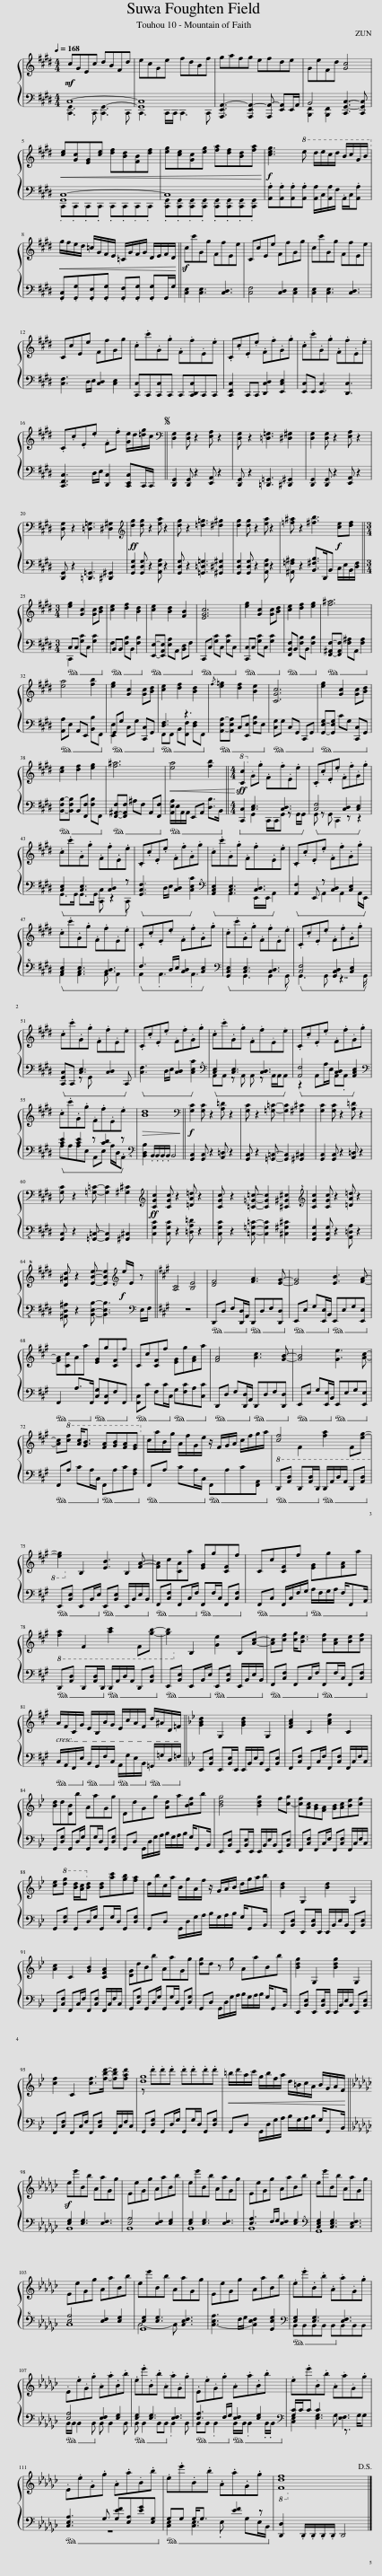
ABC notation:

X:1
%%score { ( 1 4 ) | ( 2 3 5 ) }
L:1/8
Q:1/4=168
M:4/4
I:linebreak $
K:E
V:1 treble
V:4 treble
V:2 bass
V:3 bass
V:5 bass
V:1
!mf! cGEc dBFd | ecGe fdBf | gafg efde | GeFd [Gc]4 |$!<(! [ce][Gc][EG][ce] [df][Bd][FB][df] | %5
 [eg][ce][Gc][eg] [fa][df][Bd][fa]!<)! |!f! [ceg]3!8va(! e' d'/e'/c'/d'/ b/c'/g/b/!8va)! |$!<(! g/f/e/d/ =c/G/F/E/ =C/G/F/G/ D/E/F/D/!<)! || cc'Gg FfEe | CcEe FfGg | %10
 cc'Gg FfEe |$ CcEe FfGg | .c.c'.G.g .F.f.E.e | .C.c.E.e .F.f.G.g | .c.c'.G.g .F.f.E.e |$ %15
 .C.c.E.e .F.f [Ge]/d/[=dg]/c/ ||[K:bass]S [D,G,]2 [D,G,] z2 [E,A,] z2 | [D,G,] z2 [=D,=G,]3 [^D,^G,]2 | [D,G,]2 [D,G,] z2 [E,A,] z2 |$ [D,G,] z2 [=D,=G,]3 [^D,^G,]2 | %20
[K:treble]!ff! [dg]2 [dg] z2 [ea] z2 | [dg] z2 [=d=g]3 [^d^g]2 | [dg]2 [dg] z2 [ea] z2 | [=f^a] z2 [^fb]3!f! [ce][df] ||$[M:3/4] [eg]2 [Gc]2 [Gc][Bd] | %25
 [ce]2 [df]2 [Bd]2 | [ce]2 [Bd]2 [FB]2 | [EGc]6 | [eg]2 [Gc]2 [Gc][Bd] | [ce]2 [df]2 [eg]2 | %30
 [f^a]6 |$ [ea]4 [fb]2 | [eg]2 [Gc]2 [Gc][Bd] | [ce]2 [df]2 [Bd]2 |{/f} [e=g]2 [df]2 [Be]2 | %35
 [CGc]6 | [eg]2 [Gc]2 [Gc][Bd] |$ [ce]2 [df]2 [eg]2 | [f^a]6 |!<(! [ea]4 [fb]2!<)! || %40
[M:4/4]!8va(! [cc']2!8va)! .G.g .F.f.E.e | .C.c.E.e .F.f.G.g |$ .c.c'.G.g .F.f.E.e | .C.c.E.e .F.f.G.g | .c.c'.G.g .F.f.E.e | %45
 .C.c.E.e .F.f.G.g |$ .c.c'.G.g .F.f.E.e | .C.c.E.e .F.f.G.g | .c.c'.G.g .F.f.E.e | .C.c.E.e .F.f.G.g |$ %50
 .c.c'.G.g .F.f.E.e | .C.c.E.e .F.f.G.g | .c.c'.G.g .F.f.E.e | .C.c.E.e .F.f.G.g |$ .c.c'.G.g .F.f.E.e | %55
!>(! [Bd]8!>)! ||[K:bass]!f! [G,C]2 [G,C] z2 [A,=D] z2 | [G,C] z2 [=G,=C]- [G,C]2 [^G,^C]2 | [G,C]2 [G,C] z2 [A,=D] z2 |$ [G,C] z2 [=G,=C]- [G,C]2 [^G,^C]2 | %60
[K:treble]!ff! [CGc]2 [CGc] z2 [=DA=d] z2 | [CGc] z2 [=C=G=c]- [CGc]2 [^C^G^c]2 |[K:treble+8] [CGc]2 [CGc] z2 [=DA=d] z2 |$ [D^Ad] z2 [EBe]- [EBe]2[K:treble]!f! e/E/ z ||[K:A] [A,C]4 [B,E]4 | %65
 [DF]4 [FA]3 [EG]- | [EG]4 [EB]3 [FA]- |$ [FA][Cc]Aa [EG]g[CF]f | Cc[CF]f [EG]g[FA]a | [FA]4 [Ac]3 [GB]- | %70
 [GB]4 [Ge]3 [Ac]- |$ [Ac]!8va(![c'f'] [ac']<[gb] [fa][gb][fa][eg]!8va)! | c/a/B/g/ A/f/G/e/ z/ F/G/A/ c/f/g/a/ |!8vb(! [CF]4 [FA]2 F,[EG]- |$ [EG]2!8vb)! B,2 [EB]3 [FA]- | %75
 [FA]c[CA]a [EG]g[CF]f | Cc[CF]f [EG]g[FA]a |$!8vb(! [FA]2 F,2 [Ac]2 F,[GB]- | [GB]2!8vb)! B,2 [Ge]2 B,[Ac]- | [Ac][cf] [cg]<[Be] [cf][Ac][Be][cf] |$ %80
 A/F/C/G/ E/B,/B/G/ E/c/A/F/ d/^A/D/=F/ ||[K:Bb] [GBd]2 G,2 [GBd]2 G,2 | [FAc]2 C2 [Acf]2 C2 |$ [Bd]d[DB]b AaGg | DdGg [Ad]a[Bcf]b | %85
 [Bdg]4 [Bdg]2 f[c-g] | [cf][Ac][GB][FA] [GB][Ac][Be][cf] |$ [ce]!8va(![d'g'] [bd']/[ac']/!8va)![Bd] [Bd][ac'][gb][fa] | d/b/c/a/ B/g/A/f/ z/ G/A/B/ d/g/a/b/ | [Bd]2 G,2 [Bd]2 G,2 |$ %90
 [Ac]2 C2 [GB]2 [CFA]2 | [DG]dBb AaGg | [dg]d z g AaBb | [Bdg]2 G,2 [Bdg]2 G,2 |$ [cf]2 C2 [cf]>[fbd']- [fbd'][fad'] | %95
 [dg]8 |!<(! =b/d'/a/c'/ g/b/f/a/ d/=B/c/A/ B/G/A/F/!<)! ||$[K:Gb] ee'Bb AaGg | EeGg AaBb | ee'Bb AaGg | %100
 EeGg AaBb | ee'Bb AaGg |$ EeGg AaBb | ee'Bb AaGg | EeGg AaBb | %105
 .e.e'.B.b .A.a.G.g |$ .E.e.G.g .A.a.B.b | .e.e'.B.b .A.a.G.g | .E.e.G.g .A.a.B.b | .e.e'.B.b .A.a.G.g |$ %110
 .E.e.G.g .A.a.B.b | .e.e'.B.b .A.a.G.g |!8vb(! [F,DF]8!8vb)!!D.S.! |] %113
V:2
 C,8- | [G,,C,]8 | [A,,,E,,A,,-]3 [A,,,E,,A,,-]2 [A,,,A,,-] [E,,A,,]E,,/A,,/ | B,,4 [C,,G,,-C,-]3 [C,,G,,C,] |$ [G,,C,-]8 | %5
 C,8 | .[A,,A,].[A,,A,].[A,,A,].[A,,A,] [A,,A,]/C,/[A,,A,]/F,/ .A,,/C,/.[A,,A,] |$ .[G,,C,].[G,,G,].[G,,E,].[G,,G,] .[G,,F,].[G,,G,] .[G,,G,]G,,/G,/ || [C,E,]2 [C,E,]3 [C,D,]3 | [C,F,]4 [C,D,]2 [C,E,]2 | %10
 [C,E,]2 [C,E,]3 [C,D,]3 |$ [C,F,]3 D,/E,/ [C,D,]2 [C,E,]2 | [C,,C,]C,,[C,,C,]C,, C,,[C,,D,,C,]C,,C,, | [C,,F,,C,]2 C,,C,, [D,,C,D,]2 [E,,C,E,]2 | [E,,C,]E,, [E,,C,]3 [D,,C,]3 |$ %15
 [C,,F,,C,]3 D,/E,/ [D,,C,]2 [C,,E,,C,]C,,/C,,/ || [D,,G,,]2 [D,,G,,] z2 [E,,A,,] z2 | [D,,G,,] z2 [=D,,=G,,]3 [^D,,^G,,]2 | [D,,G,,]2 [D,,G,,] z2 [E,,A,,] z2 |$ [D,,G,,] z2 [=D,,=G,,]3 [^D,,^G,,]2 | %20
 [G,,D,G,]2 [G,,D,G,] z2 [A,,E,A,] z2 | [G,,D,G,] z2 [=G,,=D,=G,]3 [^G,,^D,^G,]2 | [G,,D,G,]2 [G,,D,G,] z2 [A,,E,A,] z2 | [^A,,=F,^A,] z2 [B,,^F,B,]>D,,B,, C,/E,/B,,/[D,F,]/ ||$[M:3/4]!ped! C,C, [G,C]C, [G,C]2!ped-up! | %25
!ped! B,,B,, [F,B,]B,, [F,B,]2!ped-up! |!ped! [E,,E,]-[E,,A,,E,] [E,A,]A,, [B,,D,]F,!ped-up! |!ped! C,,C, [G,C]C, [G,C]C,!ped-up! |!ped! [C,,C,]C, [G,C]C, [G,C]2!ped-up! |!ped! [F,,B,,F,]B,, [F,B,]B,, [F,B,]2!ped-up! | %30
!ped! [F,,-^A,,F,-][F,,A,,F,] [F,^A,]A,, [F,A,]2!ped-up! |$!ped! [A,,A,]E, A,,E,, [B,,B,]F,,!ped-up! |!ped! G,,G, C,G, [C,,C,]G,,!ped-up! |!ped! [D,F,]3 z3!ped-up! |!ped! [A,,-E,A,-][A,,E,A,] C,[E,,E,] [F,B,]E,!ped-up! | %35
!ped! [C,G,]G, C,G,, C,,G,,!ped-up! |!ped! [G,,-E,-G,][G,,E,G,] CG, [C,,C,]G,,!ped-up! |$!ped! [B,,-F,B,-][B,,F,B,] B,,[F,,F,] [F,B,]F,,!ped-up! |!ped! [F,,-^A,,-F,][F,,A,,F,] ^A,F, A,,[F,,F,]!ped-up! |!ped! [A,,E,A,]/E,/A,,/A,,/ E,,A,, [D,B,]>B,,!ped-up! || %40
[M:4/4]!ped! [C,,C,]2 [C,E,]3 [C,D,]3!ped-up! |!ped! [C,F,]4 [C,D,]2 [C,E,]2!ped-up! |$!ped! [C,E,]2 [C,E,]3 [C,D,]2 z!ped-up! |!ped! [G,,C,F,]3 D,/E,/ [C,D,]2 [C,E,C]2!ped-up! |[K:bass+8]!ped! [A,,C,E,]2 [C,E,]3 [C,D,]3!ped-up! | %45
!ped! [A,,F,]2 E,, z [C,D,]2 [C,E,]2!ped-up! |$!ped! [C,E,]2 [C,E,]3 [C,D,]3!ped-up! |!ped! F,3 D,/E,/ [C,D,]2 [C,E,]2!ped-up! |[K:bass]!ped! [G,,C,E,]2 [C,E,]3 [C,D,]3!ped-up! |!ped! [C,F,]4 [G,,C,D,]2 [C,E,]2!ped-up! |$ %50
!ped! [C,,G,,C,]C,, [C,E,]3 [C,D,]2 C,,!ped-up! |!ped! [C,F,]3 D,/E,/ [C,D,]2 [C,E,C]2!ped-up! |[K:bass+8]!ped! [C,E,]2 [C,E,]3 [C,D,]3!ped-up! |!ped! [A,,F,]4 [C,D,]2 [A,,C,E,]2!ped-up! |$[K:bass]!ped! [CE]2 [CE]2 z [CD]2 z!ped-up! | %55
[K:bass-8] [B,,D,B,]2 .B,,/.B,,/.B,,/.B,,/ B,,4 || [G,,C,]2 [G,,C,] z2 [A,,=D,] z2 | [G,,C,] z2 [=G,,=C,]- [G,,C,]2 [^G,,^C,]2 | [G,,C,]2 [G,,C,] z2 [A,,=D,] z2 |$ [G,,C,] z2 [=G,,=C,]- [G,,C,]2 [^G,,^C,]2 | %60
 [C,G,C]2 [C,G,C] z2 [=D,A,=D] z2 | [C,G,C] z2 [=C,=G,=C]- [C,G,C]2 [^C,^G,^C]2 | [G,,C,G,]2 [G,,C,G,] z2 [A,,=D,A,] z2 |$ [^A,,D,^A,] z2 [B,,E,B,]- [B,,E,B,]3[K:bass] E,/F,/ ||[K:A] z8 | %65
!ped! D,,D, F,[D,,D,]/A,,/!ped-up!!ped! D,,D,F,[D,,D,]!ped-up! |!ped! E,,E, G,[E,,E,]/B,,/!ped-up!!ped! E,,E,G,[E,,E,]!ped-up! |$!ped! F,,2 A,>F,,!ped-up!!ped! [C,G,][F,,C,]F,F,,!ped-up! |!ped! [F,,C,]C F,C/C,/!ped-up!!ped! G,[F,C]A,[C,C]!ped-up! |!ped! D,,D, F,[D,,D,]/A,,/!ped-up!!ped! D,,D,F,[D,,D,]!ped-up! | %70
!ped! E,,E, G,[E,,E,]/B,,/!ped-up!!ped! E,,E,G,[E,,E,]!ped-up! |$!ped! F,,A, CA,/C,/!ped-up!!ped! F,,A,C[F,A,]!ped-up! |!ped! F,,A, CA,/C,/!ped-up!!ped! F,,A,C[F,,A,,]!ped-up! |!ped! D,,[A,,D,] D,,[A,,D,]/D,,/!ped-up!!ped! D,,/A,,/D,/A,,/ D,,[A,,D,]!ped-up! |$!ped! E,,[B,,E,] E,,B,,/E,/!ped-up!!ped! E,,[B,,E,] E,,/B,,/E,/B,,/!ped-up! | %75
!ped! F,,[C,F,] F,,C,/F,/!ped-up!!ped! F,,F,/C,/ F,,[C,F,]!ped-up! |!ped! F,,C, F,,/C,/F,/G,/!ped-up!!ped! A,/F,/G,/A,/ F,/F,,A,,/!ped-up! |$!ped! D,,[A,,D,] D,,[A,,D,]/D,,/!ped-up!!ped! D,,/A,,/D,/A,,/ D,,[A,,D,]!ped-up! |!ped! E,,[B,,E,] E,,B,,/E,/!ped-up!!ped! E,,[B,,E,] E,,/B,,/E,/B,,/!ped-up! |!ped! F,,[C,F,] F,,C,/F,/!ped-up!!ped! F,,F,/C,/ F,,[C,F,]!ped-up! |$ %80
!ped! C,/A,,/F,,/E,/!ped-up!!ped! B,,/G,,/F,/C,/!ped-up!!ped! A,,/G,/E,/B,,/!ped-up!!ped! =G,,/=G,/D,/=F,/!ped-up! ||[K:Bb] E,,[B,,E,] E,,[B,,E,]/E,,/ E,,/B,,/E,/B,,/ E,,[B,,E,] | F,,[C,F,] F,,C,/F,/ F,,[C,F,] F,,/C,/F,/C,/ |$ G,,[D,G,] G,,D,/G,/ G,,G,/D,/ G,,[D,G,] | G,,D, G,,/D,/G,/A,/ B,/G,/A,/B,/ G,/G,,B,,/ | %85
 E,,[B,,E,] E,,[B,,E,]/E,,/ E,,/B,,/E,/B,,/ E,,[B,,E,] | F,,[C,F,] F,,C,/F,/ F,,[C,F,] F,,/C,/F,/C,/ |$ G,,[D,G,] G,,D,/G,/ G,,G,/D,/ G,,[D,G,] | G,,D, G,,/D,/G,/A,/ B,/G,/A,/B,/ G,/G,,B,,/ | E,,[B,,E,] E,,[B,,E,]/E,,/ E,,/B,,/E,/B,,/ E,,[B,,E,] |$ %90
 F,,[C,F,] F,,C,/F,/ F,,[C,F,] F,,/C,/F,/C,/ | G,,[D,G,] G,,D,/G,/ G,,G,/D,/ G,,[D,G,] | G,,D, G,,/D,/G,/A,/ B,/G,/A,/B,/ G,/G,,B,,/ | E,,[B,,E,] E,,[B,,E,]/E,,/ E,,/B,,/E,/B,,/ E,,[B,,E,] |$ F,,[C,F,] F,,C,/F,/ F,,[C,F,] F,,/C,/F,/C,/ | %95
 G,,[D,G,] G,,D,/G,/ G,,G,/D,/ G,,[D,G,] | G,,D, G,,/D,/G,/A,/ B,/G,/A,/B,/ G,/G,,B,,/ ||$[K:Gb] [E,G,]2 [E,G,]3 [E,F,]3 | [E,A,]4 [E,F,]2 [E,G,]2 | [E,G,]2 [E,G,]3 [E,F,]3 | %100
 [E,A,]3 F,/G,/ [E,F,]2 [E,G,]2 |[K:bass+8] [C,E,G,]2 [C,E,G,]3 [C,E,F,]3 |$ [E,A,]4 [E,F,]2 [E,G,]2 | [E,G,]2 [E,G,]3 [C,E,F,]3 | [C,-E,A,]3 F,/G,/ [C,E,F,]2 [G,,E,G,]2 | %105
[K:bass]!ped! [E,G,]2 [E,G,]3!ped-up! [E,F,]3 |$!ped! [E,A,]4!ped-up! [E,F,]2 [E,G,]2 |!ped! [E,G,]2 [E,G,]3!ped-up! [E,F,]3 |!ped! [E,A,]3 F,/G,/!ped-up!!ped! [E,F,]2 [E,G,]2!ped-up! |[K:bass] [C,E,]2 [E,G,]3 [E,F,]3 |$ %110
!ped! [C,E,A,]3 G, [G,EF][E,A,][EG][E,G,]!ped-up! |!ped! [C,E,]2 [C,E,]3 [EF]2 z!ped-up! | [D,,D,]2 .D,,/.D,,/.D,,/.D,,/ D,,4 |] %113
V:3
 [C,,G,,]3 C,, [C,,G,,-]3 C,, | C,,3 C,,/C,,/ C,,3 C,, | x8 | [B,,,F,,]2 [B,,,F,,]2 x4 |$ .C,,.C,,.C,,.C,, .C,,.C,,.C,,.C,, | %5
 .[C,,G,,].[C,,G,,].[C,,G,,].[C,,G,,] .[C,,G,,].[C,,G,,].[C,,G,,].[C,,G,,] | x8 |$ x8 || x8 | x8 | %10
 x8 |$ x8 | x8 | x8 | x8 |$ %15
 x8 || x8 | x8 | x8 |$ x8 | %20
 x8 | x8 | x8 | x8 ||$[M:3/4] C,,2 x4 | %25
 F,2 x4 | x6 | x6 | x6 | x6 | %30
 x6 |$ x6 | [E,,E,]2 x4 | F,,F,, B,,[F,,F,] [D,F,]F,, | x6 | %35
 x6 | x6 |$ x6 | x6 | x6 || %40
[M:4/4] x2 G,,2 C,,/C,,/G,, z G,,/G,,/ | G,, z G,, C,,2 z z2 |$ G,,>G,, G,,>G,, [C,,C,] z2 C,, | x8 |[K:bass+8] x2 A,,3 E,,/E,,/ A,,2 | %45
 x3 A,,2 A,,2 A,,/E,,/ |$ A,,2 A,,3 A,, A,,2 | A,,2 .A,,3 .A,,3 |[K:bass] x2 G,,3 G,,2 G,, | G,,3 G,, z7/2 G,,/ |$ %50
 x2 z G,, x4 | x8 |[K:bass+8] A,,A,, z A,, A,, z A,,/A,,/A,, | z2 A,,A,/E,/ A,,.A,, x2 |$[K:bass] A,A,A,E, A,,E, A,/D,/.A,, | %55
[K:bass-8] x8 || x8 | x8 | x8 |$ x8 | %60
 x8 | x8 | x8 |$ x7[K:bass] x ||[K:A] x8 | %65
 x8 | x8 |$ x8 | x8 | x8 | %70
 x8 |$ x8 | x8 | x8 |$ x8 | %75
 x8 | x8 |$ x8 | x8 | x8 |$ %80
 x8 ||[K:Bb] x8 | x8 |$ x8 | x8 | %85
 x8 | x8 |$ x8 | x8 | x8 |$ %90
 x8 | x8 | x8 | x8 |$ x8 | %95
 x8 | x8 ||$[K:Gb] B,,8 | B,,8 | B,,8 | %100
 B,,8 |[K:bass+8] G,,8 |$ C,8 | C,4- C, x3 | x8 | %105
[K:bass] B,,B,,B,,B,, B,,B,,B,,B,, |$ B,,/B,,/ B,,2 B,, B,, B,,2 B,, | B,, B,,2 B,,B,, .B,,2 B,, | B,,B,, .B,,2 B,,/B,,/ .B,,2 .B,,/.B,,/ |[K:bass] [G,C]/C/C C2 G, z3/2 G,/G, |$ %110
 z8 | G,G, G,<G, .E, x G,E,/B,,/ | x8 |] %113
V:4
 x8 | x8 | x8 | x8 |$ x8 | %5
 x8 | x3!8va(! x5!8va)! |$ x8 || x8 | x8 | %10
 x8 |$ x8 | x8 | x8 | x8 |$ %15
 x8 ||[K:bass] x8 | x8 | x8 |$ x8 | %20
[K:treble] x8 | x8 | x8 | x8 ||$[M:3/4] x6 | %25
 x6 | x6 | x6 | x6 | x6 | %30
 x6 |$ x6 | x6 | x6 | x6 | %35
 x6 | x6 |$ x6 | x6 | x6 || %40
[M:4/4]!8va(! x2!8va)! x6 | x8 |$ x8 | x8 | x8 | %45
 x8 |$ x8 | x8 | x8 | x8 |$ %50
 x8 | x8 | x8 | x8 |$ x8 | %55
 x8 ||[K:bass] x8 | x8 | x8 |$ x8 | %60
[K:treble] x8 | x8 |[K:treble+8] x8 |$ x6[K:treble] x2 ||[K:A] x8 | %65
 x8 | x8 |$ x8 | x8 | x8 | %70
 x8 |$ x!8va(! x7!8va)! | x8 |!8vb(! x2 F,2 x4 |$ x2!8vb)! x4 B,2 | %75
 x8 | x8 |$!8vb(! x8 | x2!8vb)! x6 | x8 |$ %80
 x8 ||[K:Bb] x8 | x8 |$ x8 | x8 | %85
 x8 | x8 |$ x!8va(! x2!8va)! x5 | x8 | x8 |$ %90
 x8 | x8 | x8 | x8 |$ x8 | %95
 z .d'.d'.d' .d'.d'.d'.d' | x8 ||$[K:Gb] x8 | x8 | x8 | %100
 x8 | x8 |$ x8 | x8 | x8 | %105
 x8 |$ x8 | x8 | x8 | x8 |$ %110
 x8 | x8 |!8vb(! x8!8vb)! |] %113
V:5
 x8 | x8 | x8 | x8 |$ x8 | %5
 x8 | x8 |$ x8 || x8 | x8 | %10
 x8 |$ x8 | x8 | x8 | x8 |$ %15
 x8 || x8 | x8 | x8 |$ x8 | %20
 x8 | x8 | x8 | x8 ||$[M:3/4] x6 | %25
 x6 | x6 | x6 | x6 | x6 | %30
 x6 |$ x6 | x6 | x6 | x6 | %35
 x6 | x6 |$ x6 | x6 | x6 || %40
[M:4/4] x8 | x8 |$ x8 | x8 |[K:bass+8] x8 | %45
 x8 |$ x8 | x8 |[K:bass] x8 | x8 |$ %50
 x8 | x8 |[K:bass+8] x8 | x8 |$[K:bass] x8 | %55
[K:bass-8] x8 || x8 | x8 | x8 |$ x8 | %60
 x8 | x8 | x8 |$ x7[K:bass] x ||[K:A] x8 | %65
 x8 | x8 |$ x8 | x8 | x8 | %70
 x8 |$ x8 | x8 | x8 |$ x8 | %75
 x8 | x8 |$ x8 | x8 | x8 |$ %80
 x8 ||[K:Bb] x8 | x8 |$ x8 | x8 | %85
 x8 | x8 |$ x8 | x8 | x8 |$ %90
 x8 | x8 | x8 | x8 |$ x8 | %95
 x8 | x8 ||$[K:Gb] x8 | x8 | x8 | %100
 x8 |[K:bass+8] x8 |$ x8 | G,,8 | x8 | %105
[K:bass] x8 |$ x8 | x8 | x8 |[K:bass] x8 |$ %110
 x8 | x8 | x8 |] %113
